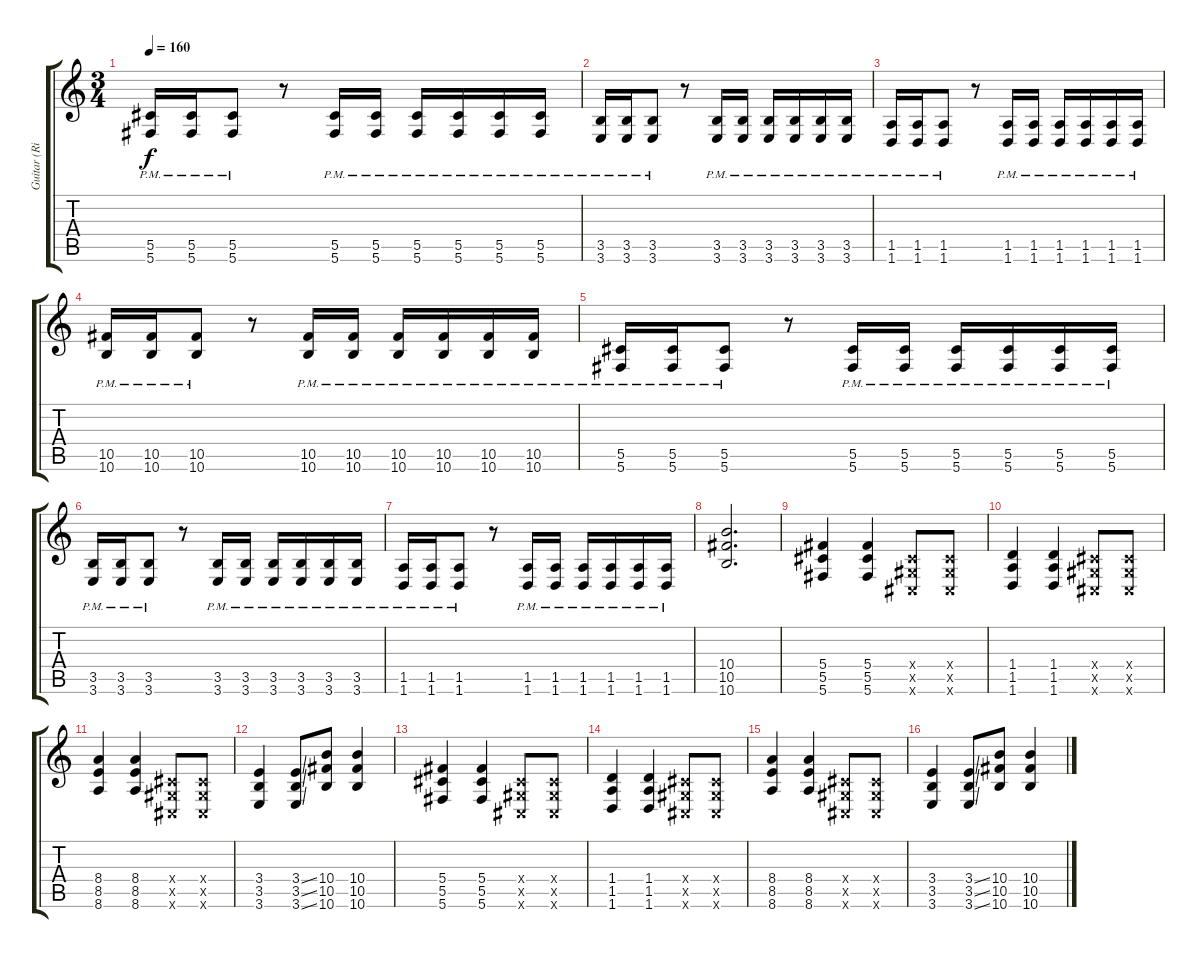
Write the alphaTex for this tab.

\track ("Guitar (Right)" "Guitar (Ri") {instrument distortionguitar}
\staff {score tabs}
\tuning (Eb4 Bb3 Gb3 Db3 Ab2 Db2) {hide}
\ts (3 4)
\tempo 160
\clef g2
\ks c
(5.5{pm} 5.6{pm}).16{dy f} (5.5{pm} 5.6{pm}).16 (5.5{pm} 5.6{pm}).8 r.8 (5.5{pm} 5.6{pm}).16 (5.5{pm} 5.6{pm}).16 (5.5{pm} 5.6{pm}).16 (5.5{pm} 5.6{pm}).16 (5.5{pm} 5.6{pm}).16 (5.5{pm} 5.6{pm}).16 |
(3.5{pm} 3.6{pm}).16 (3.5{pm} 3.6{pm}).16 (3.5{pm} 3.6{pm}).8 r.8 (3.5{pm} 3.6{pm}).16 (3.5{pm} 3.6{pm}).16 (3.5{pm} 3.6{pm}).16 (3.5{pm} 3.6{pm}).16 (3.5{pm} 3.6{pm}).16 (3.5{pm} 3.6{pm}).16 |
(1.5{pm} 1.6{pm}).16 (1.5{pm} 1.6{pm}).16 (1.5{pm} 1.6{pm}).8 r.8 (1.5{pm} 1.6{pm}).16 (1.5{pm} 1.6{pm}).16 (1.5{pm} 1.6{pm}).16 (1.5{pm} 1.6{pm}).16 (1.5{pm} 1.6{pm}).16 (1.5{pm} 1.6{pm}).16 |
(10.5{pm} 10.6{pm}).16 (10.5{pm} 10.6{pm}).16 (10.5{pm} 10.6{pm}).8 r.8 (10.5{pm} 10.6{pm}).16 (10.5{pm} 10.6{pm}).16 (10.5{pm} 10.6{pm}).16 (10.5{pm} 10.6{pm}).16 (10.5{pm} 10.6{pm}).16 (10.5{pm} 10.6{pm}).16 |
(5.5{pm} 5.6{pm}).16 (5.5{pm} 5.6{pm}).16 (5.5{pm} 5.6{pm}).8 r.8 (5.5{pm} 5.6{pm}).16 (5.5{pm} 5.6{pm}).16 (5.5{pm} 5.6{pm}).16 (5.5{pm} 5.6{pm}).16 (5.5{pm} 5.6{pm}).16 (5.5{pm} 5.6{pm}).16 |
(3.5{pm} 3.6{pm}).16 (3.5{pm} 3.6{pm}).16 (3.5{pm} 3.6{pm}).8 r.8 (3.5{pm} 3.6{pm}).16 (3.5{pm} 3.6{pm}).16 (3.5{pm} 3.6{pm}).16 (3.5{pm} 3.6{pm}).16 (3.5{pm} 3.6{pm}).16 (3.5{pm} 3.6{pm}).16 |
(1.5{pm} 1.6{pm}).16 (1.5{pm} 1.6{pm}).16 (1.5{pm} 1.6{pm}).8 r.8 (1.5{pm} 1.6{pm}).16 (1.5{pm} 1.6{pm}).16 (1.5{pm} 1.6{pm}).16 (1.5{pm} 1.6{pm}).16 (1.5{pm} 1.6{pm}).16 (1.5{pm} 1.6{pm}).16 |
(10.4 10.5 10.6).2{d} |
(5.4 5.5 5.6).4 (5.4 5.5 5.6).4 (0.4{x} 0.5{x} 0.6{x}).8 (0.4{x} 0.5{x} 0.6{x}).8 |
(1.4 1.5 1.6).4 (1.4 1.5 1.6).4 (0.4{x} 0.5{x} 0.6{x}).8 (0.4{x} 0.5{x} 0.6{x}).8 |
(8.4 8.5 8.6).4 (8.4 8.5 8.6).4 (0.4{x} 0.5{x} 0.6{x}).8 (0.4{x} 0.5{x} 0.6{x}).8 |
(3.4 3.5 3.6).4 (3.4{ss} 3.5{ss} 3.6{ss}).8 (10.4 10.5 10.6).8 (10.4 10.5 10.6).4 |
(5.4 5.5 5.6).4 (5.4 5.5 5.6).4 (0.4{x} 0.5{x} 0.6{x}).8 (0.4{x} 0.5{x} 0.6{x}).8 |
(1.4 1.5 1.6).4 (1.4 1.5 1.6).4 (0.4{x} 0.5{x} 0.6{x}).8 (0.4{x} 0.5{x} 0.6{x}).8 |
(8.4 8.5 8.6).4 (8.4 8.5 8.6).4 (0.4{x} 0.5{x} 0.6{x}).8 (0.4{x} 0.5{x} 0.6{x}).8 |
(3.4 3.5 3.6).4 (3.4{ss} 3.5{ss} 3.6{ss}).8 (10.4 10.5 10.6).8 (10.4 10.5 10.6).4
